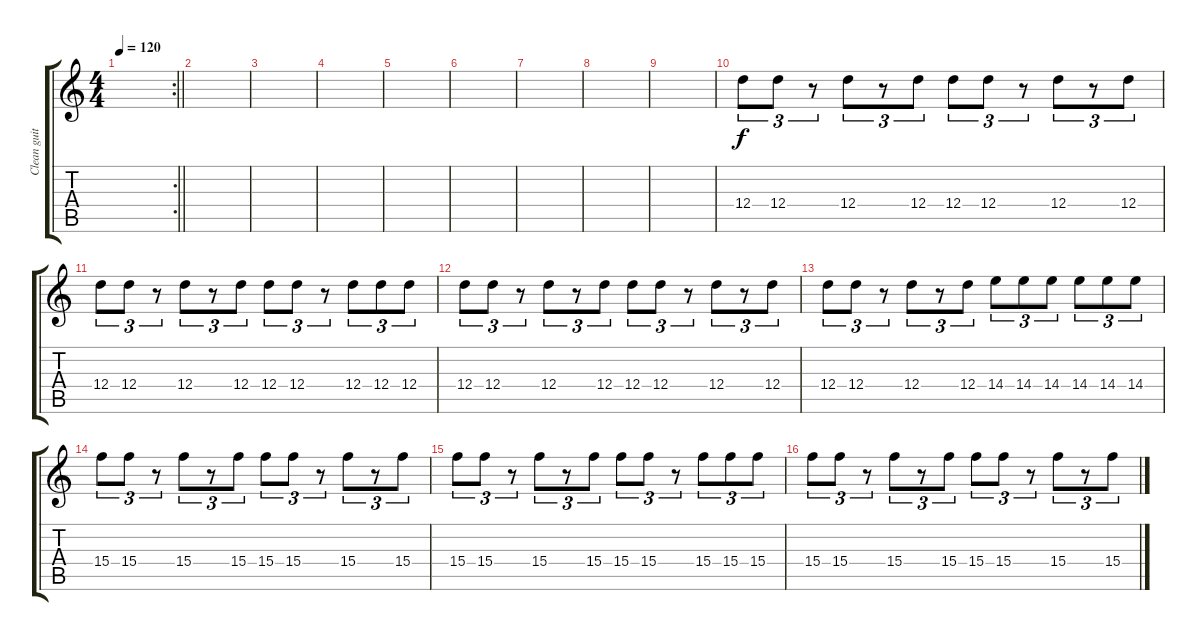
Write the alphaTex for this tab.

\track ("Clean guitar" "Clean guit") {instrument electricguitarclean}
\staff {score tabs}
\tuning (E4 B3 G3 D3 A2 D2) {hide}
\rc 2
\ts (4 4)
\tempo 120
\clef g2
\barLineRight lightlight
\ks c
|
|
|
|
|
|
|
|
|
12.4.8{tu (3 2)} 12.4.8{tu (3 2)} r.8{tu (3 2)} 12.4.8{tu (3 2)} r.8{tu (3 2)} 12.4.8{tu (3 2)} 12.4.8{tu (3 2)} 12.4.8{tu (3 2)} r.8{tu (3 2)} 12.4.8{tu (3 2)} r.8{tu (3 2)} 12.4.8{tu (3 2)} |
12.4.8{tu (3 2)} 12.4.8{tu (3 2)} r.8{tu (3 2)} 12.4.8{tu (3 2)} r.8{tu (3 2)} 12.4.8{tu (3 2)} 12.4.8{tu (3 2)} 12.4.8{tu (3 2)} r.8{tu (3 2)} 12.4.8{tu (3 2)} 12.4.8{tu (3 2)} 12.4.8{tu (3 2)} |
12.4.8{tu (3 2)} 12.4.8{tu (3 2)} r.8{tu (3 2)} 12.4.8{tu (3 2)} r.8{tu (3 2)} 12.4.8{tu (3 2)} 12.4.8{tu (3 2)} 12.4.8{tu (3 2)} r.8{tu (3 2)} 12.4.8{tu (3 2)} r.8{tu (3 2)} 12.4.8{tu (3 2)} |
12.4.8{tu (3 2)} 12.4.8{tu (3 2)} r.8{tu (3 2)} 12.4.8{tu (3 2)} r.8{tu (3 2)} 12.4.8{tu (3 2)} 14.4.8{tu (3 2)} 14.4.8{tu (3 2)} 14.4.8{tu (3 2)} 14.4.8{tu (3 2)} 14.4.8{tu (3 2)} 14.4.8{tu (3 2)} |
15.4.8{tu (3 2)} 15.4.8{tu (3 2)} r.8{tu (3 2)} 15.4.8{tu (3 2)} r.8{tu (3 2)} 15.4.8{tu (3 2)} 15.4.8{tu (3 2)} 15.4.8{tu (3 2)} r.8{tu (3 2)} 15.4.8{tu (3 2)} r.8{tu (3 2)} 15.4.8{tu (3 2)} |
15.4.8{tu (3 2)} 15.4.8{tu (3 2)} r.8{tu (3 2)} 15.4.8{tu (3 2)} r.8{tu (3 2)} 15.4.8{tu (3 2)} 15.4.8{tu (3 2)} 15.4.8{tu (3 2)} r.8{tu (3 2)} 15.4.8{tu (3 2)} 15.4.8{tu (3 2)} 15.4.8{tu (3 2)} |
15.4.8{tu (3 2)} 15.4.8{tu (3 2)} r.8{tu (3 2)} 15.4.8{tu (3 2)} r.8{tu (3 2)} 15.4.8{tu (3 2)} 15.4.8{tu (3 2)} 15.4.8{tu (3 2)} r.8{tu (3 2)} 15.4.8{tu (3 2)} r.8{tu (3 2)} 15.4.8{tu (3 2)}
